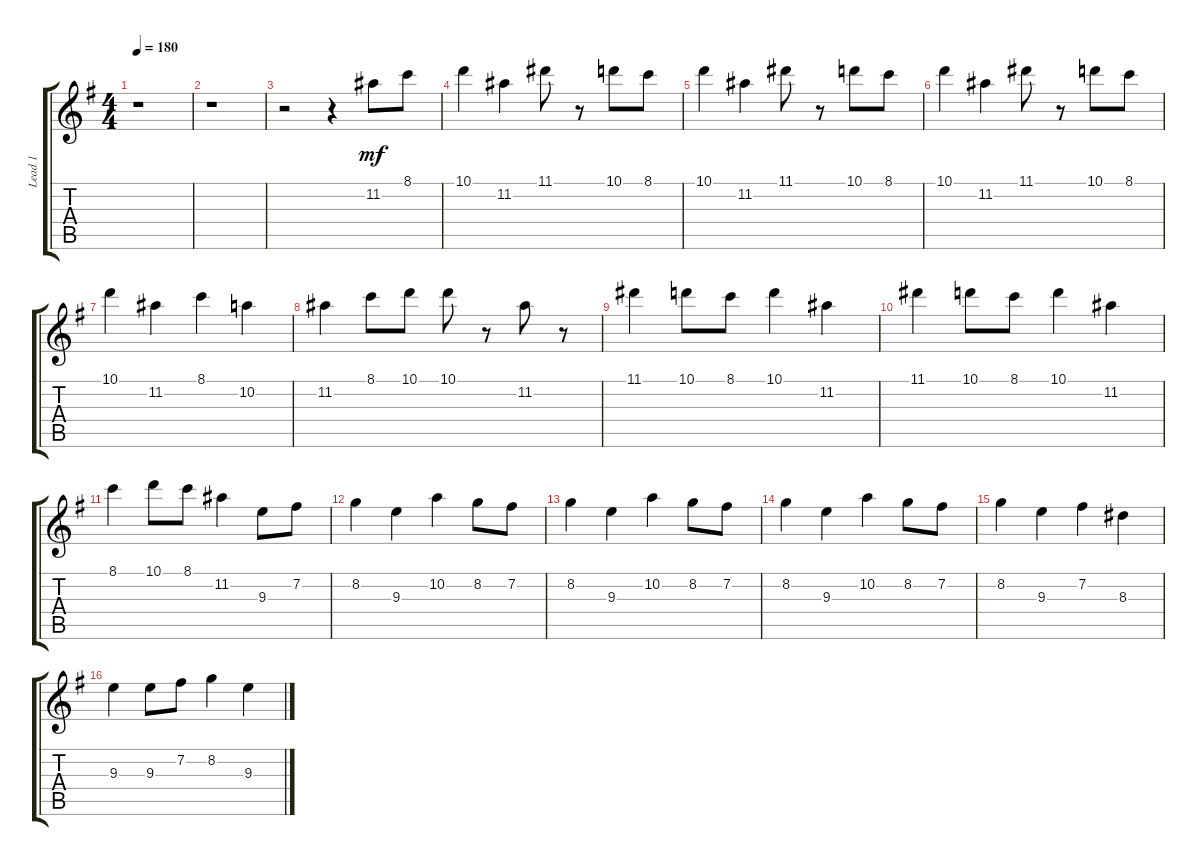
\track ("Lead 1" "Lead 1") {instrument overdrivenguitar}
\staff {score tabs}
\tuning (E4 B3 G3 D3 A2 E2) {hide}
\ts (4 4)
\tempo 180
\clef g2
\ks eminor
r.1{dy mf} |
r.1 |
r.2 r.4 11.2.8 8.1.8 |
10.1.4 11.2.4 11.1.8 r.8 10.1.8 8.1.8 |
10.1.4 11.2.4 11.1.8 r.8 10.1.8 8.1.8 |
10.1.4 11.2.4 11.1.8 r.8 10.1.8 8.1.8 |
10.1.4 11.2.4 8.1.4 10.2.4 |
11.2.4 8.1.8 10.1.8 10.1.8 r.8 11.2.8 r.8 |
11.1.4 10.1.8 8.1.8 10.1.4 11.2.4 |
11.1.4 10.1.8 8.1.8 10.1.4 11.2.4 |
8.1.4 10.1.8 8.1.8 11.2.4 9.3.8 7.2.8 |
\section ("" "")
8.2.4 9.3.4 10.2.4 8.2.8 7.2.8 |
8.2.4 9.3.4 10.2.4 8.2.8 7.2.8 |
8.2.4 9.3.4 10.2.4 8.2.8 7.2.8 |
8.2.4 9.3.4 7.2.4 8.3.4 |
9.3.4 9.3.8 7.2.8 8.2.4 9.3.4
